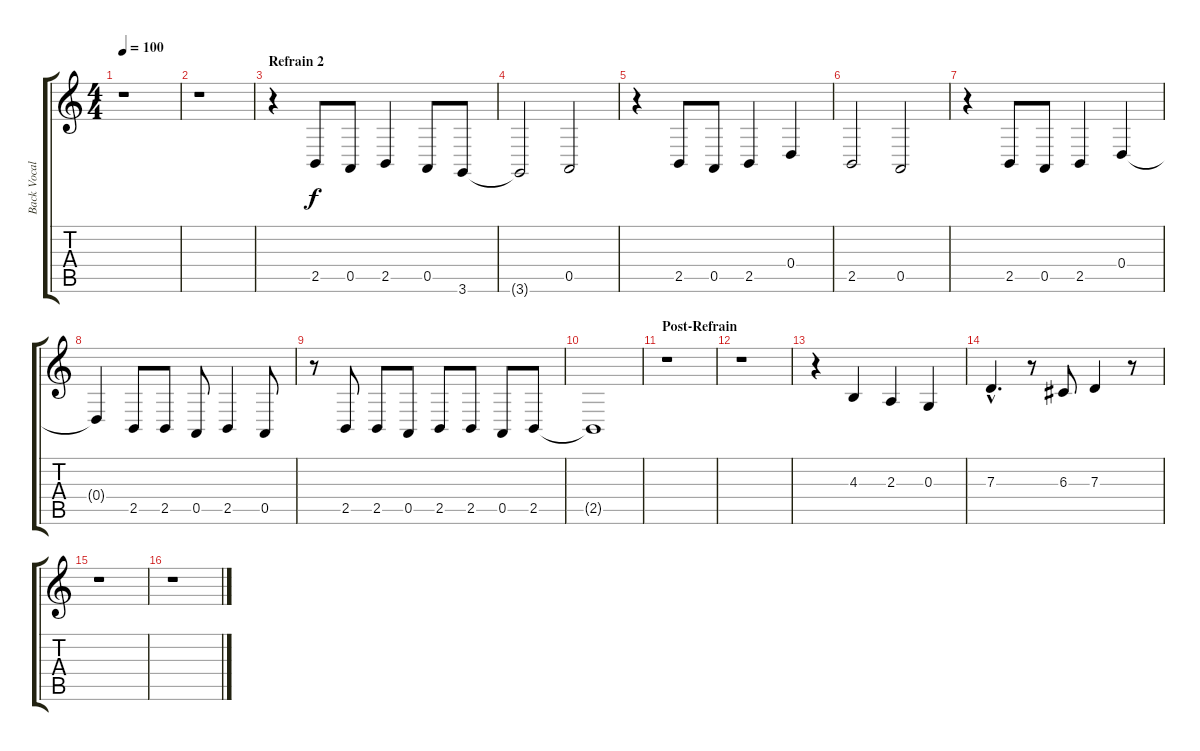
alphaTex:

\track ("Back Vocal" "Back Vocal") {instrument trumpet}
\staff {score tabs}
\tuning (E4 B3 G3 D3 A2 E2) {hide}
\ts (4 4)
\tempo 100
\clef g2
\ks c
r.1{dy mf} |
r.1 |
\section ("" "Refrain 2")
r.4 2.5.8{dy f} 0.5.8 2.5.4 0.5.8 3.6.8 |
3.6{t}.2 0.5.2 |
r.4 2.5.8 0.5.8 2.5.4 0.4.4 |
2.5.2 0.5.2 |
r.4 2.5.8 0.5.8 2.5.4 0.4.4 |
0.4{t}.4 2.5.8 2.5.8 0.5.8 2.5.4 0.5.8 |
r.8 2.5.8 2.5.8 0.5.8 2.5.8 2.5.8 0.5.8 2.5.8 |
2.5{t}.1 |
\section ("" "Post-Refrain")
r.1 |
r.1 |
r.4 4.3.4 2.3.4 0.3.4 |
7.3{hac}.4{d} r.8 6.3.8 7.3.4 r.8 |
r.1 |
r.1
